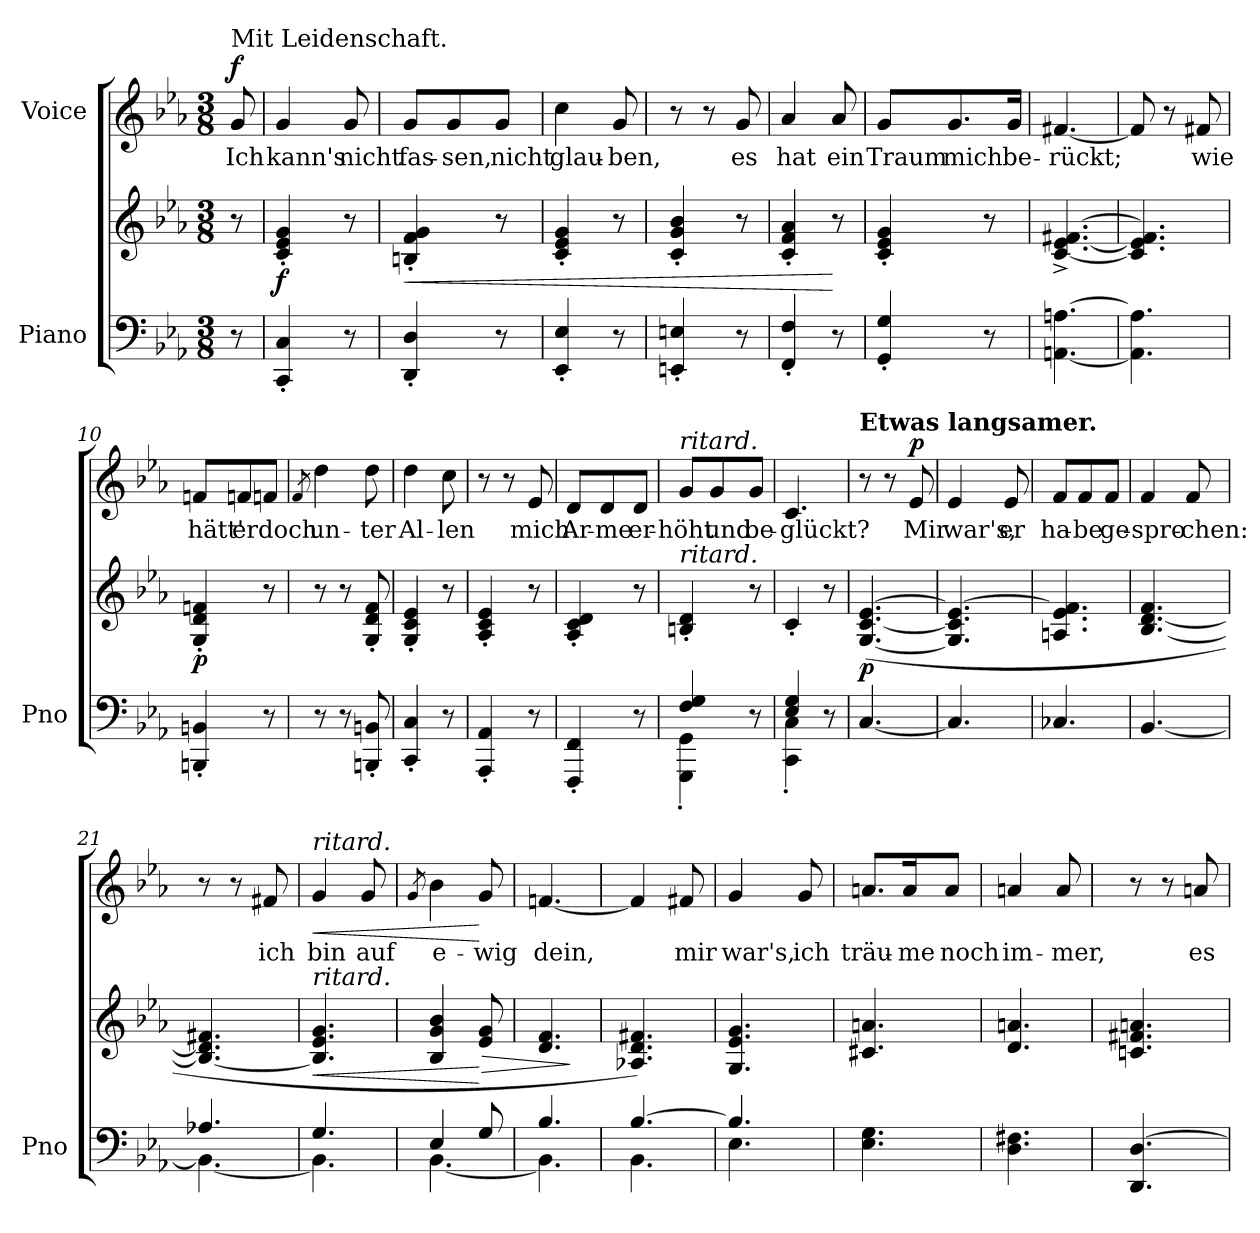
**kern	**kern	**dynam	**kern	**text	**dynam
*part2	*part2	*part2	*part1	*part1	*part1
*staff3	*staff2	*staff2/3	*staff1	*staff1	*staff1
*I"Piano	*	*	*I"Voice	*	*
*I'Pno	*	*	*	*	*
*clefF4	*clefG2	*	*clefG2	*	*
*k[b-e-a-]	*k[b-e-a-]	*	*k[b-e-a-]	*	*
*M3/8	*M3/8	*	*M3/8	*	*
=1	=1	=1	=1	=1	=1
!	!	!	!LO:TX:a:t=Mit Leidenschaft.	!	!
!	!	!	!	!	!LO:DY:b
8r	8r	.	8g/	Ich	f
=2	=2	=2	=2	=2	=2
!	!	!LO:DY:b	!	!	!
4CC/' 4C/'	4c/' 4e-/' 4g/'	f	4g/	kann's	.
8r	8r	.	8g/	nicht	.
=3	=3	=3	=3	=3	=3
!	!	!LO:HP:b	!	!	!
4DD/' 4D/'	4Bn/' 4f/' 4g/'	<	8g/L	fas-	.
.	.	.	8g/	-sen,	.
8r	8r	.	8g/J	nicht	.
=4	=4	=4	=4	=4	=4
4EE-/' 4E-/'	4c/' 4e-/' 4g/'	.	4cc\	glau-	.
8r	8r	.	8g/	-ben,	.
=5	=5	=5	=5	=5	=5
4EEn/' 4En/'	4c/' 4g/' 4b-/'	.	8r	.	.
.	.	.	8r	.	.
8r	8r	.	8g/	es	.
=6	=6	=6	=6	=6	=6
4FF/' 4F/'	4c/' 4f/' 4a-/'	.	4a-/	hat	.
8r	8r	[	8a-/	ein	.
=7	=7	=7	=7	=7	=7
4GG/' 4G/'	4c/' 4e-/' 4g/'	.	8g/L	Traum	.
.	.	.	8.g/	mich	.
8r	8r	.	.	.	.
.	.	.	16g/Jk	be-	.
=8	=8	=8	=8	=8	=8
[4.AAn\ [4.An\	[4.c/^ [4.e-/^ [4.f#X/^	.	[4.f#X/	-rückt;	.
=9	=9	=9	=9	=9	=9
4.AA\] 4.A\]	4.c/] 4.e-/] 4.f#/]	.	8f#/]	.	.
.	.	.	8r	.	.
.	.	.	8f#X/	wie	.
=10	=10	=10	=10	=10	=10
!	!	!LO:DY:b	!	!	!
4BBBn/' 4BBn/'	4G/' 4d/' 4fn/'	p	8fn/L	hätt'	.
.	.	.	8fn/	er	.
8r	8r	.	8fn/J	doch	.
=11	=11	=11	=11	=11	=11
.	.	.	8qf/	.	.
8r	8r	.	4dd\	un-	.
8r	8r	.	.	.	.
8BBBn/' 8BBn/'	8G/' 8d/' 8f/'	.	8dd\	-ter	.
=12	=12	=12	=12	=12	=12
4CC/' 4C/'	4G/' 4c/' 4e-/'	.	4dd\	Al-	.
8r	8r	.	8cc\	-len	.
=13	=13	=13	=13	=13	=13
4AAA-/' 4AA-/'	4A-/' 4c/' 4e-/'	.	8r	.	.
.	.	.	8r	.	.
8r	8r	.	8e-/	mich	.
=14	=14	=14	=14	=14	=14
4FFF/' 4FF/'	4A-/' 4c/' 4d/'	.	8d/L	Ar-	.
.	.	.	8d/	-me	.
8r	8r	.	8d/J	er-	.
=15	=15	=15	=15	=15	=15
*^	*	*	*	*	*
!	!	!	!	!LO:TX:a:i:t=ritard.	!	!
!	!	!LO:TX:i:t=ritard.	!	!	!	!
4F/ 4G/	4GGG\' 4GG\'	4Bn/'> 4d/'>	.	8g/L	-höht	.
.	.	.	.	8g/	und	.
8r	8ryy	8r	.	8g/J	be-	.
=16	=16	=16	=16	=16	=16	=16
4E-/ 4G/	4CC\' 4C\'	4c'>/	.	4.c/	-glückt?	.
8r	8ryy	8r	.	.	.	.
=17	=17	=17	=17	=17	=17	=17
!	!	!	!	!LO:TX:a:B:t=Etwas langsamer.	!	!
!	!	!	!LO:DY:b	!	!	!
*v	*v	*	*	*	*	*
[4.C/	([4.G/ [4.c/ [4.e-/	p	8r	.	.
.	.	.	8r	.	.
!	!	!	!	!	!LO:DY:b
.	.	.	8e-/	Mir	p
=18	=18	=18	=18	=18	=18
4.C/]	4.G/] 4.c/] 4.e-/_	.	4e-/	war's,	.
.	.	.	8e-/	er	.
=19	=19	=19	=19	=19	=19
4.C-X/	4.An/ 4.e-/] 4.f/	.	8f/L	ha-	.
.	.	.	8f/	-be	.
.	.	.	8f/J	ge-	.
=20	=20	=20	=20	=20	=20
[4.BB-/	[4.B-/ [4.d/ 4.f/	.	4f/	-spro-	.
.	.	.	8f/	-chen:	.
=21	=21	=21	=21	=21	=21
*^	*	*	*	*	*
4.A-X/	4.BB-\_	4.B-/_ 4.d/] 4.f#X/	.	8r	.	.
.	.	.	.	8r	.	.
.	.	.	.	8f#X/	ich	.
=22	=22	=22	=22	=22	=22	=22
!	!	!	!	!LO:TX:a:i:t=ritard.	!	!
!	!	!LO:TX:i:t=ritard.	!	!	!	!
!	!	!	!LO:HP:b	!	!	!LO:HP:b
4.G/	4.BB-\]	4.B-/] 4.e-/ 4.g/	<	4g/	bin	<
.	.	.	.	8g/	auf	.
=23	=23	=23	=23	=23	=23	=23
.	.	.	.	8qg/	.	.
4E-/	[4.BB-\	4B-/ 4g/ 4b-/	.	4b-\	e-	.
!	!	!	!LO:HP:n=1:b	!	!	!
8G/	.	8e-/ 8g/	[ >	8g/	-wig	[
=24	=24	=24	=24	=24	=24	=24
4.B-/	4.BB-\]	4.d/ 4.f/	.	[4.fn/	dein,	.
*v	*v	*	*	*	*	*
.	.	]	.	.	.
=25	=25	=25	=25	=25	=25
*^	*	*	*	*	*
[4.B-/	4.BB-\	4.A-X/ 4.d/ 4.f#X/)	.	4fn/]	.	.
.	.	.	.	8f#X/	mir	.
=26	=26	=26	=26	=26	=26	=26
4.B-/]	4.E-\	4.G/ 4.e-/ 4.g/	.	4g/	war's,	.
.	.	.	.	8g/	ich	.
*v	*v	*	*	*	*	*
=27	=27	=27	=27	=27	=27
4.E-\ 4.G\	4.c#X/ 4.an/	.	8.an/L	träu-	.
.	.	.	16a/K	-me	.
.	.	.	8a/J	noch	.
=28	=28	=28	=28	=28	=28
4.D\ 4.F#X\	4.d/ 4.an/	.	4an/	im-	.
.	.	.	8a/	-mer,	.
=29	=29	=29	=29	=29	=29
4.DD/ [4.D/	4.cn/ 4.f#X/ 4.an/	.	8r	.	.
.	.	.	8r	.	.
.	.	.	8an/	es	.
=	=	=	=	=	=
*-	*-	*-	*-	*-	*-
